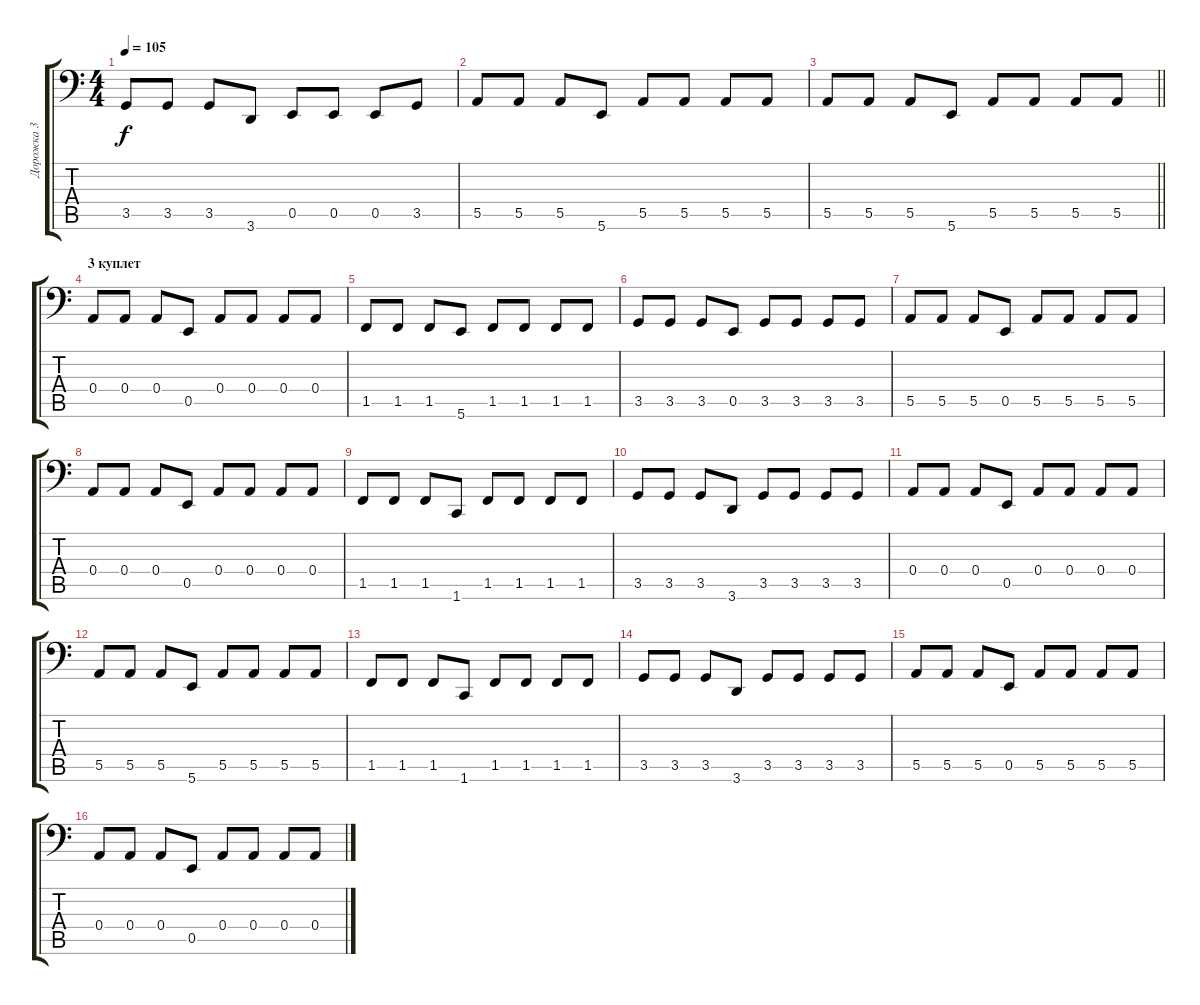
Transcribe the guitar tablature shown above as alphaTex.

\track ("Дорожка 3" "Дорожка 3") {instrument electricbassfinger}
\staff {score tabs}
\tuning (C3 G2 D2 A1 E1 B0) {hide}
\ts (4 4)
\tempo 105
\clef f4
\ks c
3.5.8{dy f} 3.5.8 3.5.8 3.6.8 0.5.8 0.5.8 0.5.8 3.5.8 |
5.5.8 5.5.8 5.5.8 5.6.8 5.5.8 5.5.8 5.5.8 5.5.8 |
\barLineRight lightlight
5.5.8 5.5.8 5.5.8 5.6.8 5.5.8 5.5.8 5.5.8 5.5.8 |
\section ("" "3 куплет")
0.4.8 0.4.8 0.4.8 0.5.8 0.4.8 0.4.8 0.4.8 0.4.8 |
1.5.8 1.5.8 1.5.8 5.6.8 1.5.8 1.5.8 1.5.8 1.5.8 |
3.5.8 3.5.8 3.5.8 0.5.8 3.5.8 3.5.8 3.5.8 3.5.8 |
5.5.8 5.5.8 5.5.8 0.5.8 5.5.8 5.5.8 5.5.8 5.5.8 |
0.4.8 0.4.8 0.4.8 0.5.8 0.4.8 0.4.8 0.4.8 0.4.8 |
1.5.8 1.5.8 1.5.8 1.6.8 1.5.8 1.5.8 1.5.8 1.5.8 |
3.5.8 3.5.8 3.5.8 3.6.8 3.5.8 3.5.8 3.5.8 3.5.8 |
0.4.8 0.4.8 0.4.8 0.5.8 0.4.8 0.4.8 0.4.8 0.4.8 |
5.5.8 5.5.8 5.5.8 5.6.8 5.5.8 5.5.8 5.5.8 5.5.8 |
1.5.8 1.5.8 1.5.8 1.6.8 1.5.8 1.5.8 1.5.8 1.5.8 |
3.5.8 3.5.8 3.5.8 3.6.8 3.5.8 3.5.8 3.5.8 3.5.8 |
5.5.8 5.5.8 5.5.8 0.5.8 5.5.8 5.5.8 5.5.8 5.5.8 |
0.4.8 0.4.8 0.4.8 0.5.8 0.4.8 0.4.8 0.4.8 0.4.8
